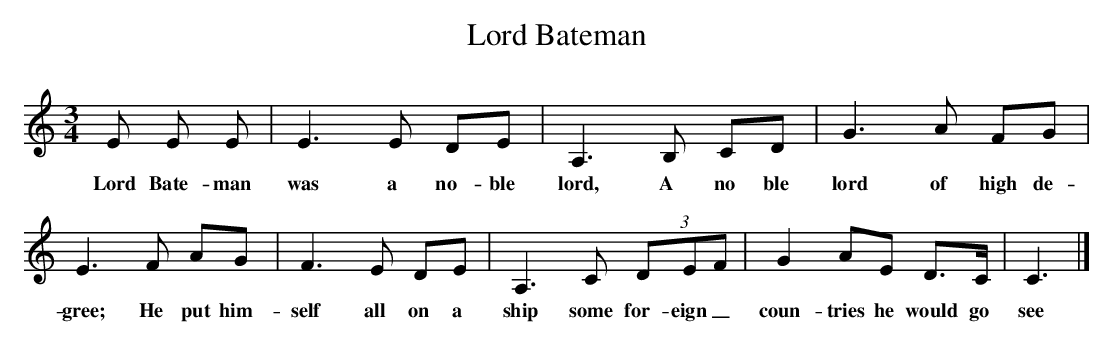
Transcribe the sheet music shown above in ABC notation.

X:1
T:Lord Bateman
M:3/4
L:1/8
K:Am
E E E |E3 E DE |A,3 B, CD |G3 A FG |
w:Lord Bate-man was a no-ble lord, A no ble lord of high de-
E3 F AG |F3 E DE |A,3 C (3DEF|G2 AE D3/2C/ | C3 |]
w:gree; He put him-self all on a ship some for-eign_ coun-tries he would go see
